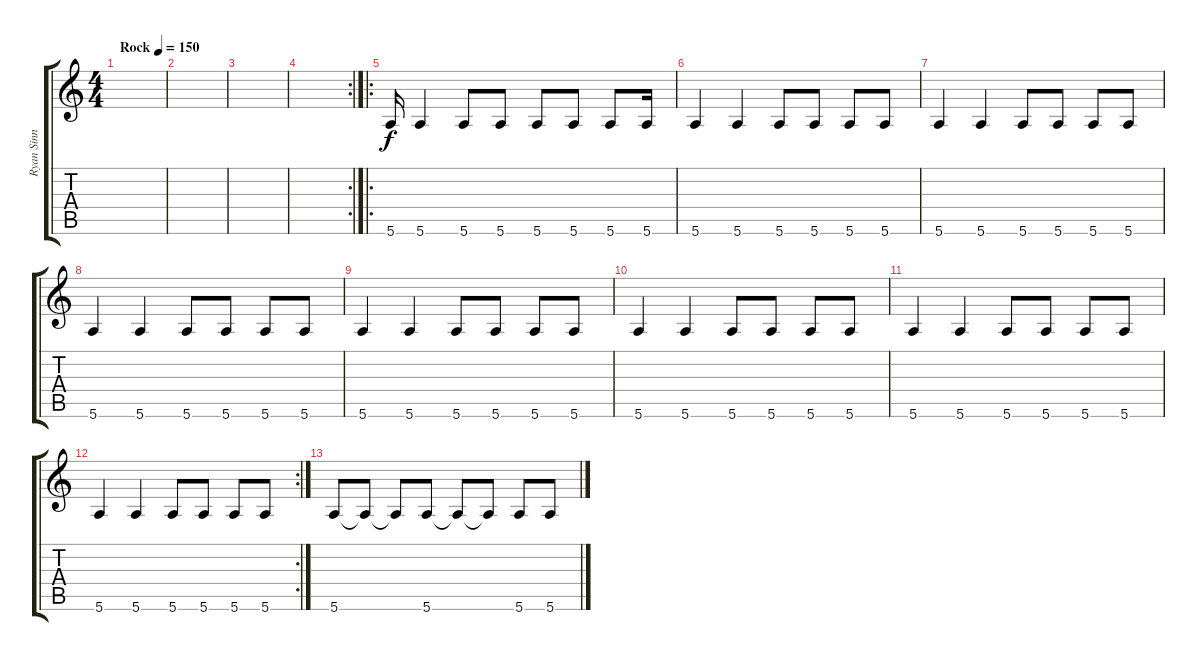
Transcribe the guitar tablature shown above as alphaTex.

\track ("Ryan Sinn" "Ryan Sinn") {instrument electricbasspick}
\staff {score tabs}
\tuning (E4 B3 G3 D3 A2 E2) {hide}
\ts (4 4)
\tempo (150 "Rock")
\clef g2
\ks c
|
|
|
\rc 2
|
\ro
5.6.16 5.6.4 5.6.8 5.6.8 5.6.8 5.6.8 5.6.8 5.6.16 |
5.6.4 5.6.4 5.6.8 5.6.8 5.6.8 5.6.8 |
5.6.4 5.6.4 5.6.8 5.6.8 5.6.8 5.6.8 |
5.6.4 5.6.4 5.6.8 5.6.8 5.6.8 5.6.8 |
5.6.4 5.6.4 5.6.8 5.6.8 5.6.8 5.6.8 |
5.6.4 5.6.4 5.6.8 5.6.8 5.6.8 5.6.8 |
5.6.4 5.6.4 5.6.8 5.6.8 5.6.8 5.6.8 |
\rc 2
5.6.4 5.6.4 5.6.8 5.6.8 5.6.8 5.6.8 |
5.6.8 5.6{t}.8 5.6{t}.8 5.6.8 5.6{t}.8 5.6{t}.8 5.6.8 5.6.8
